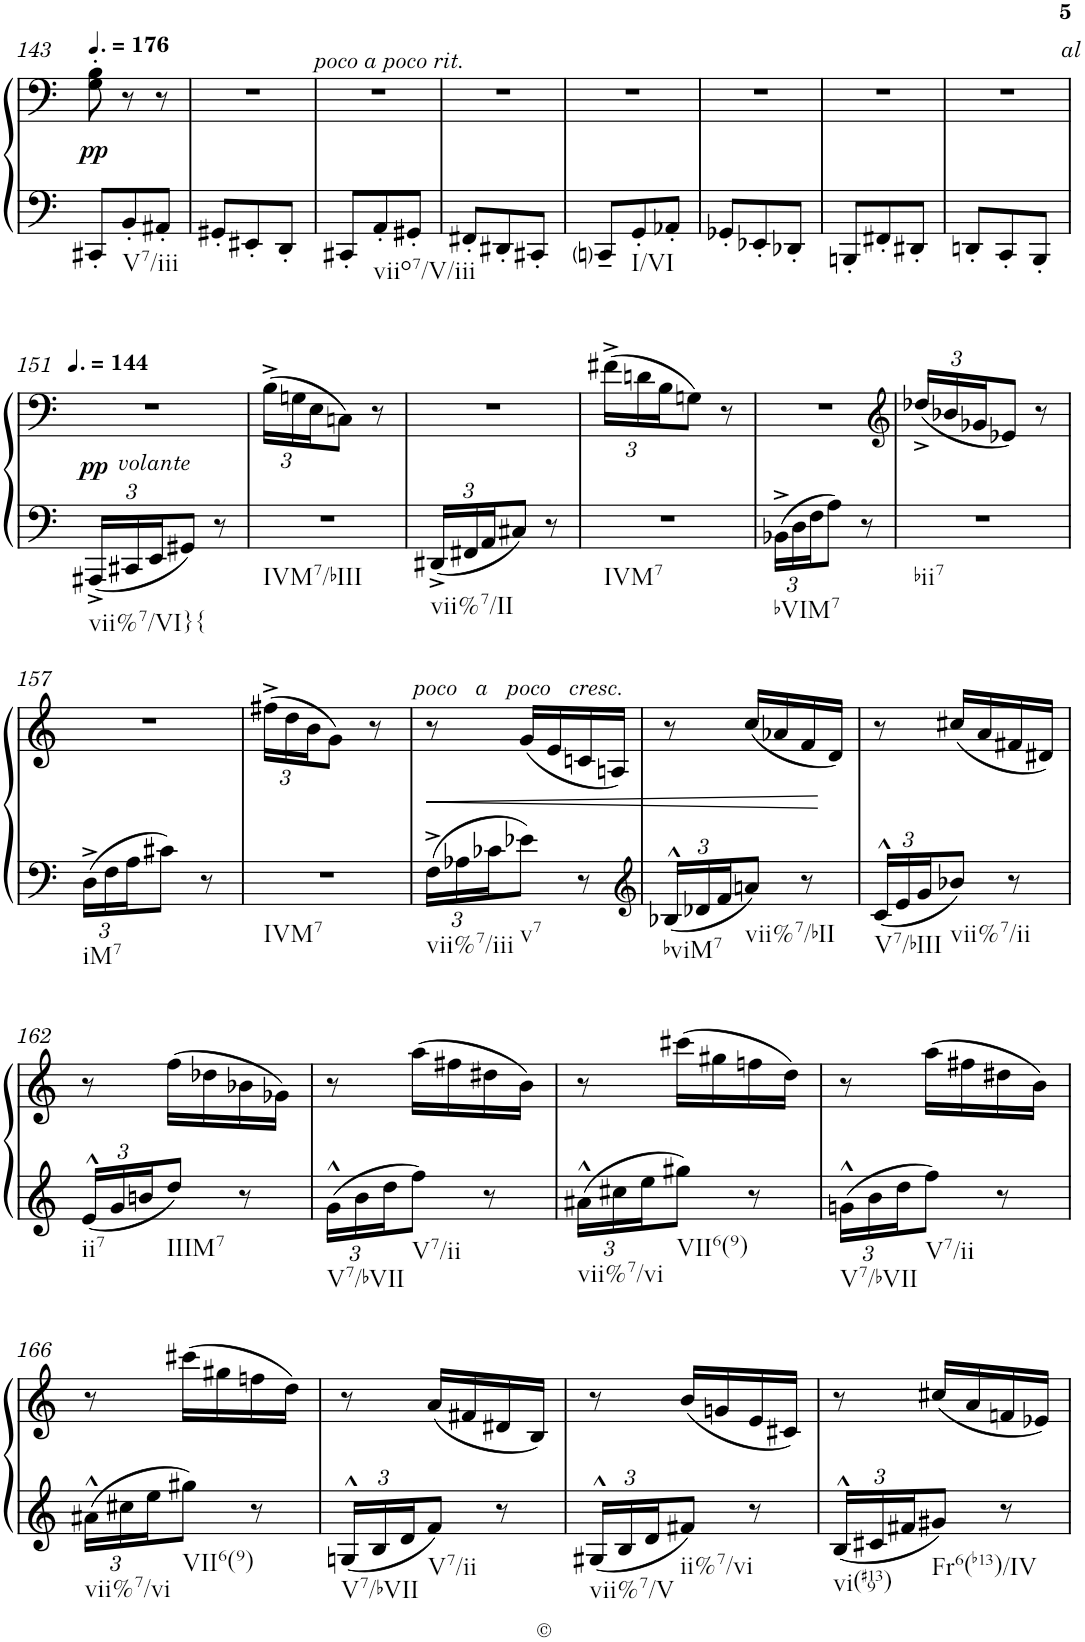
**kern	**kern	**dynam
*part1	*part1	*part1
*staff2	*staff1	*staff1/2
*I"Piano	*	*
!!LO:PB:g=z
*clefF4	*clefF4	*
*k[]	*k[]	*
*M3/8	*M3/8	*
*MM264	*MM264	*
=143	=143	=143
!	!	!LO:DY:b
8CC#X'/L	8G\' 8B\'	pp
!LO:TX:b:t=V7/iii	!	!
8BB'/	8r	.
8AA#X'/J	8r	.
=144	=144	=144
8GG#X'/L	4.r	.
8EE#X'/	.	.
8DD'/J	.	.
!	!LO:TX:a:i:t=poco a poco rit.	!
=145	=145	=145
8CC#X'/L	4.r	.
!LO:TX:b:t=viio7/V/iii	!	!
8AA'/	.	.
8GG#X'/J	.	.
=146	=146	=146
8FF#X'/L	4.r	.
8DD#X'/	.	.
8CC#X'/J	.	.
=147	=147	=147
8CCni~/L	4.r	.
!LO:TX:b:t=I/VI	!	!
8GG'/	.	.
8AA-X'/J	.	.
=148	=148	=148
8GG-X'/L	4.r	.
8EE-X'/	.	.
8DD-X'/J	.	.
=149	=149	=149
8BBBn'/L	4.r	.
8FF#X'/	.	.
8DD#X'/J	.	.
=150	=150	=150
8DDn'/L	4.r	.
8CC'/	.	.
8BBB'/J	.	.
!	!LO:TX:a:i:t=al	!
!!LO:LB:g=z
=151	=151	=151
*Xbrackettup	*	*
*	*MM216	*
!LO:TX:b:t=vii%7/VI}{	!	!
!	!	!LO:DY:a=2
24AAA#X^/LL	4.r	pp
!LO:TX:a:i:t=volante	!	!
24CC#X/	.	.
24EE/J	.	.
8GG#X/J	.	.
8r	.	.
=152	=152	=152
*	*Xbrackettup	*
!LO:TX:b:t=IVM7/bIII	!	!
4.r	(>24B^\LL	.
.	24Gn\	.
.	24E\J	.
.	8Cn\J)	.
.	8r	.
=153	=153	=153
!LO:TX:b:t=vii%7/II	!	!
24DD#X^/LL	4.r	.
24FF#X/	.	.
24AA/J	.	.
8C#X/J	.	.
8r	.	.
=154	=154	=154
!LO:TX:b:t=IVM7	!	!
4.r	(>24f#X^\LL	.
.	24dn\	.
.	24B\J	.
.	8Gn\J)	.
.	8r	.
=155	=155	=155
!LO:TX:b:t=bVIM7	!	!
24BB-X^\LL	4.r	.
24D\	.	.
24F\J	.	.
8A\J	.	.
8r	.	.
=156	=156	=156
*	*clefG2	*
!LO:TX:b:t=bii7	!	!
4.r	(<24dd-X^/LL	.
.	24b-X/	.
.	24g-X/J	.
.	8e-X/J)	.
.	8r	.
!!LO:LB:g=z
=157	=157	=157
!LO:TX:b:t=iM7	!	!
24D^\LL	4.r	.
24F\	.	.
24A\J	.	.
8c#X\J	.	.
8r	.	.
=158	=158	=158
!LO:TX:b:t=IVM7	!	!
4.r	(>24ff#X^\LL	.
.	24dd\	.
.	24b\J	.
.	8g\J)	.
.	8r	.
=159	=159	=159
!	!LO:TX:a:i:t=poco   a   poco   cresc.	!
!LO:TX:b:t=vii%7/iii	!	!
!	!	!LO:HP:b
24F^\LL	8r	<
24A-X\	.	.
24c-X\J	.	.
!LO:TX:b:t=v7	!	!
8e-X\J	(<16g/LL	.
.	16e/	.
8r	16cn/	.
.	16An/JJ)	.
=160	=160	=160
*clefG2	*	*
!LO:TX:b:t=bviM7	!	!
24B-X^^/LL	8r	.
24d-X/	.	.
24f/J	.	.
!LO:TX:b:t=vii%7/bII	!	!
8an/J	(<16cc/LL	.
.	16a-X/	.
8r	16f/	.
.	16d/JJ)	[
=161	=161	=161
!LO:TX:b:t=V7/bIII	!	!
24c^^/LL	8r	.
24e/	.	.
24g/J	.	.
!LO:TX:b:t=vii%7/ii	!	!
8b-X/J	(<16cc#X/LL	.
.	16a/	.
8r	16f#X/	.
.	16d#X/JJ)	.
!!LO:LB:g=z
=162	=162	=162
!LO:TX:b:t=ii7	!	!
24e^^/LL	8r	.
24g/	.	.
24bn/J	.	.
!LO:TX:b:t=IIIM7	!	!
8dd/J	(>16ff\LL	.
.	16dd-X\	.
8r	16b-X\	.
.	16g-X\JJ)	.
=163	=163	=163
!LO:TX:b:t=V7/bVII	!	!
24g^^\LL	8r	.
24b\	.	.
24dd\J	.	.
!LO:TX:b:t=V7/ii	!	!
8ff\J	(>16aa\LL	.
.	16ff#X\	.
8r	16dd#X\	.
.	16b\JJ)	.
=164	=164	=164
!LO:TX:b:t=vii%7/vi	!	!
24a#X^^\LL	8r	.
24cc#X\	.	.
24ee\J	.	.
!LO:TX:b:t=VII6(9)	!	!
8gg#X\J	(>16ccc#X\LL	.
.	16gg#X\	.
8r	16ffn\	.
.	16dd\JJ)	.
=165	=165	=165
!LO:TX:b:t=V7/bVII	!	!
24gn^^\LL	8r	.
24b\	.	.
24dd\J	.	.
!LO:TX:b:t=V7/ii	!	!
8ff\J	(>16aa\LL	.
.	16ff#X\	.
8r	16dd#X\	.
.	16b\JJ)	.
!!LO:LB:g=z
=166	=166	=166
!LO:TX:b:t=vii%7/vi	!	!
24a#X^^\LL	8r	.
24cc#X\	.	.
24ee\J	.	.
!LO:TX:b:t=VII6(9)	!	!
8gg#X\J	(>16ccc#X\LL	.
.	16gg#X\	.
8r	16ffn\	.
.	16dd\JJ)	.
=167	=167	=167
!LO:TX:b:t=V7/bVII	!	!
24Gn^^/LL	8r	.
24B/	.	.
24d/J	.	.
!LO:TX:b:t=V7/ii	!	!
8f/J	(<16a/LL	.
.	16f#X/	.
8r	16d#X/	.
.	16B/JJ)	.
=168	=168	=168
!LO:TX:b:t=vii%7/V	!	!
24G#X^^/LL	8r	.
24B/	.	.
24d/J	.	.
!LO:TX:b:t=ii%7/vi	!	!
8f#X/J	(<16b/LL	.
.	16gn/	.
8r	16e/	.
.	16c#X/JJ)	.
=169	=169	=169
!LO:TX:b:t=vi(#139)	!	!
24B^^/LL	8r	.
24c#X/	.	.
24f#X/J	.	.
!LO:TX:b:t=Fr6(b13)/IV	!	!
8g#X/J	(<16cc#X/LL	.
.	16a/	.
8r	16fn/	.
.	16e-X/JJ)	.
=	=	=
*-	*-	*-
